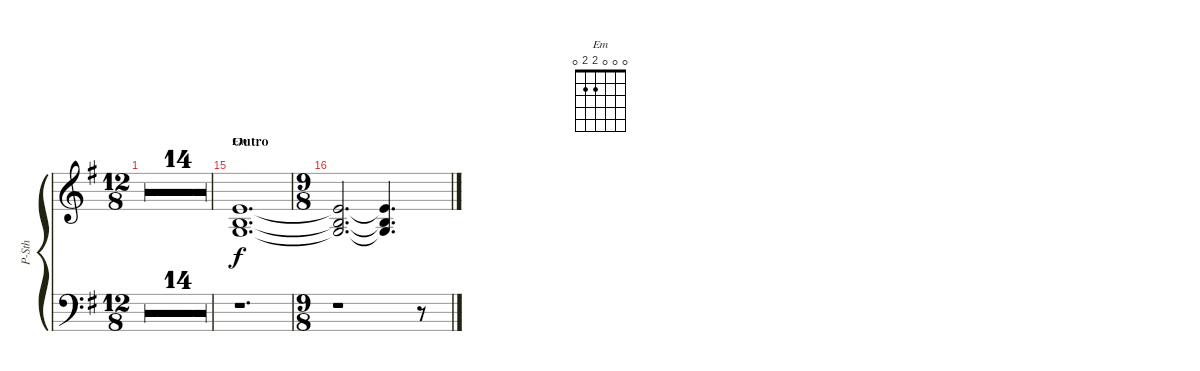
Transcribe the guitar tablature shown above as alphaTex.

\defaultSystemsLayout 4
\bracketExtendMode groupsimilarinstruments
\otherSystemsTrackNameOrientation horizontal
\track ("Strings / Pad" "P-Sth") {multiBarRest instrument pad2warm}
\staff {score}
\tuning (E4 B3 G3 D3 A2 E2)
\chord ("Em" 0 0 0 2 2 0) {showfingering false}
\ts (12 8)
\beaming (8 3 3 3 3)
\tempo 192
\clef g2
\ks g
r.1{d dy f} |
r.1{d} |
r.1{d} |
\ts (9 8)
\beaming (8 3 3 3 3)
r.1 r.8 |
\ts (12 8)
\beaming (8 3 3 3 3)
r.1{d} |
r.1{d} |
r.1{d} |
\ts (9 8)
\beaming (8 3 3 3 3)
r.1 r.8 |
\ts (12 8)
\beaming (8 3 3 3 3)
r.1{d} |
r.1{d} |
r.1{d} |
\ts (9 8)
\beaming (8 3 3 3 3)
r.1 r.8 |
\ts (12 8)
\beaming (8 3 3 3 3)
r.1{d} |
r.1{d} |
\section ("" "Outro")
(0.1{acc forcenatural} 0.2{acc forcenatural} 0.3{acc forcenatural}).1{d ch "Em"} |
\ts (9 8)
\beaming (8 3 3 3 3)
(0.1{t acc forcenatural} 0.3{t acc forcenatural} 0.2{t acc forcenatural}).2{d} (0.1{t acc forcenatural} 0.3{t acc forcenatural} 0.2{t acc forcenatural}).4{d}
\staff {score}
\tuning (E4 B3 G3 D3 A2 E2)
\clef f4
\ottava regular
\simile none
\ks g
r.1{d dy f} |
r.1{d} |
r.1{d} |
r.1 r.8 |
r.1{d} |
r.1{d} |
r.1{d} |
r.1 r.8 |
r.1{d} |
r.1{d} |
r.1{d} |
r.1 r.8 |
r.1{d} |
r.1{d} |
r.1{d} |
r.1 r.8
